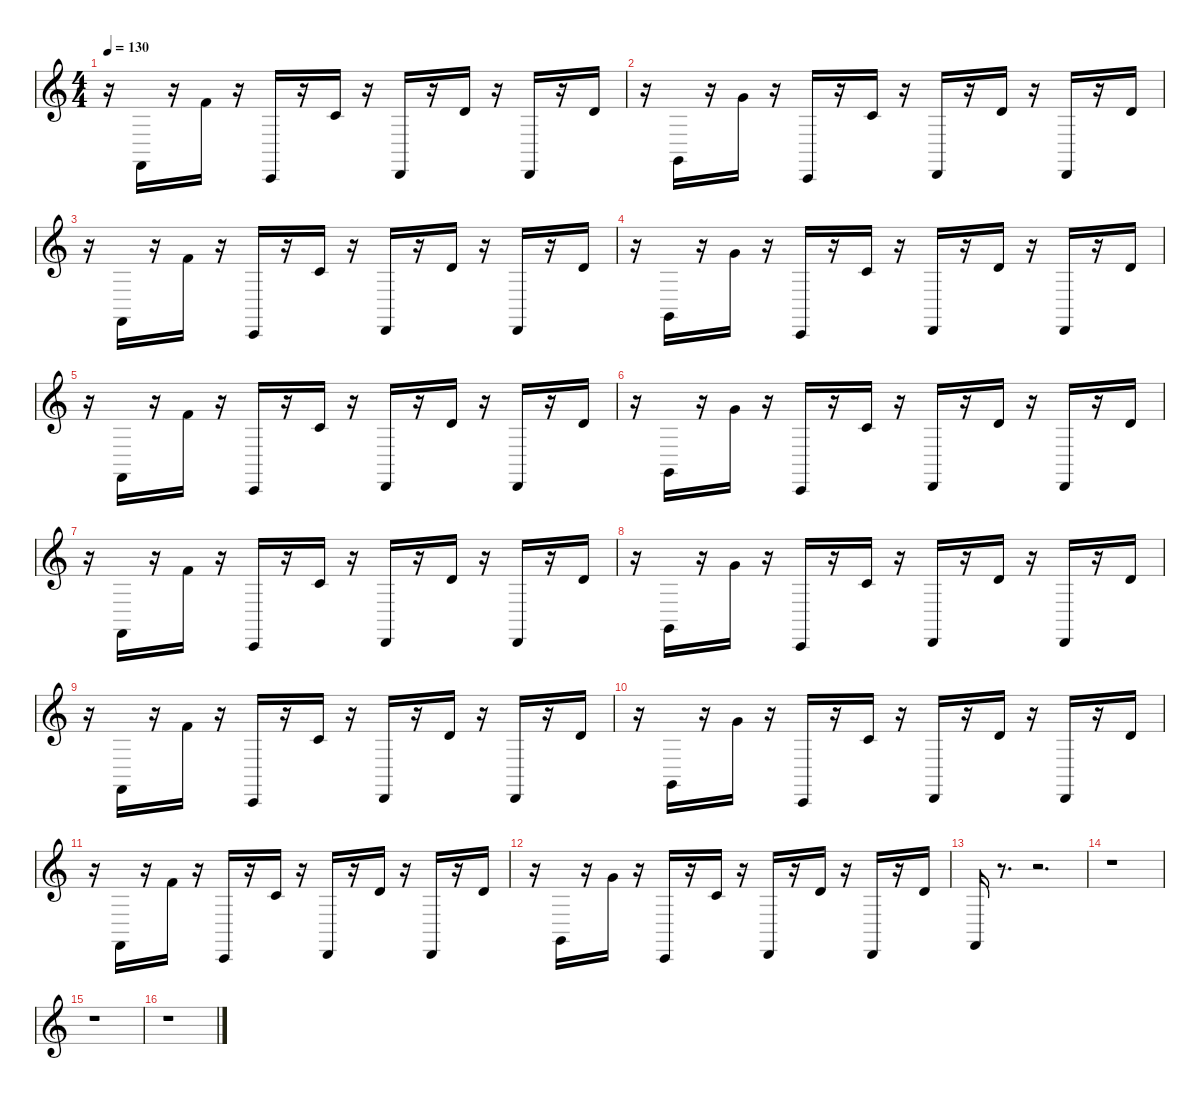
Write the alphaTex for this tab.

\defaultSystemsLayout 4
\hideDynamics
\bracketExtendMode nobrackets
\singleTrackTrackNamePolicy hidden
\multiTrackTrackNamePolicy hidden
\otherSystemsTrackNameOrientation horizontal
\track ("Synth 1-RH" "led.synth.") {defaultSystemsLayout 4 instrument lead8bassandlead}
\staff {score}
\tuning (E4 B3 G3 D3 A2 E2 B1)
\ts (4 4)
\tempo 130
\clef g2
\ks c
r.16{dy f beam Down} 1.6.16{beam Up} r.16{beam Up} 1.1.16{beam Up} r.16{beam Up} 1.7.16{beam Up} r.16{beam Up} 1.2.16{beam Up} r.16{beam Up} 3.7.16{beam Up} r.16{beam Up} 3.2.16{beam Up} r.16{beam Up} 3.7.16{beam Up} r.16{beam Up} 3.2.16{beam Up} |
r.16{beam Down} 3.6.16{beam Up} r.16{beam Up} 3.1.16{beam Up} r.16{beam Up} 1.7.16{beam Up} r.16{beam Up} 1.2.16{beam Up} r.16{beam Up} 3.7.16{beam Up} r.16{beam Up} 3.2.16{beam Up} r.16{beam Up} 3.7.16{beam Up} r.16{beam Up} 3.2.16{beam Up} |
r.16{beam Down} 1.6.16{beam Up} r.16{beam Up} 1.1.16{beam Up} r.16{beam Up} 1.7.16{beam Up} r.16{beam Up} 1.2.16{beam Up} r.16{beam Up} 3.7.16{beam Up} r.16{beam Up} 3.2.16{beam Up} r.16{beam Up} 3.7.16{beam Up} r.16{beam Up} 3.2.16{beam Up} |
r.16{beam Down} 3.6.16{beam Up} r.16{beam Up} 3.1.16{beam Up} r.16{beam Up} 1.7.16{beam Up} r.16{beam Up} 1.2.16{beam Up} r.16{beam Up} 3.7.16{beam Up} r.16{beam Up} 3.2.16{beam Up} r.16{beam Up} 3.7.16{beam Up} r.16{beam Up} 3.2.16{beam Up} |
r.16{beam Down} 1.6.16{beam Up} r.16{beam Up} 1.1.16{beam Up} r.16{beam Up} 1.7.16{beam Up} r.16{beam Up} 1.2.16{beam Up} r.16{beam Up} 3.7.16{beam Up} r.16{beam Up} 3.2.16{beam Up} r.16{beam Up} 3.7.16{beam Up} r.16{beam Up} 3.2.16{beam Up} |
r.16{beam Down} 3.6.16{beam Up} r.16{beam Up} 3.1.16{beam Up} r.16{beam Up} 1.7.16{beam Up} r.16{beam Up} 1.2.16{beam Up} r.16{beam Up} 3.7.16{beam Up} r.16{beam Up} 3.2.16{beam Up} r.16{beam Up} 3.7.16{beam Up} r.16{beam Up} 3.2.16{beam Up} |
r.16{beam Down} 1.6.16{beam Up} r.16{beam Up} 1.1.16{beam Up} r.16{beam Up} 1.7.16{beam Up} r.16{beam Up} 1.2.16{beam Up} r.16{beam Up} 3.7.16{beam Up} r.16{beam Up} 3.2.16{beam Up} r.16{beam Up} 3.7.16{beam Up} r.16{beam Up} 3.2.16{beam Up} |
r.16{beam Down} 3.6.16{beam Up} r.16{beam Up} 3.1.16{beam Up} r.16{beam Up} 1.7.16{beam Up} r.16{beam Up} 1.2.16{beam Up} r.16{beam Up} 3.7.16{beam Up} r.16{beam Up} 3.2.16{beam Up} r.16{beam Up} 3.7.16{beam Up} r.16{beam Up} 3.2.16{beam Up} |
r.16{beam Down} 1.6.16{beam Up} r.16{beam Up} 1.1.16{beam Up} r.16{beam Up} 1.7.16{beam Up} r.16{beam Up} 1.2.16{beam Up} r.16{beam Up} 3.7.16{beam Up} r.16{beam Up} 3.2.16{beam Up} r.16{beam Up} 3.7.16{beam Up} r.16{beam Up} 3.2.16{beam Up} |
r.16{beam Down} 3.6.16{beam Up} r.16{beam Up} 3.1.16{beam Up} r.16{beam Up} 1.7.16{beam Up} r.16{beam Up} 1.2.16{beam Up} r.16{beam Up} 3.7.16{beam Up} r.16{beam Up} 3.2.16{beam Up} r.16{beam Up} 3.7.16{beam Up} r.16{beam Up} 3.2.16{beam Up} |
r.16{beam Down} 1.6.16{beam Up} r.16{beam Up} 1.1.16{beam Up} r.16{beam Up} 1.7.16{beam Up} r.16{beam Up} 1.2.16{beam Up} r.16{beam Up} 3.7.16{beam Up} r.16{beam Up} 3.2.16{beam Up} r.16{beam Up} 3.7.16{beam Up} r.16{beam Up} 3.2.16{beam Up} |
r.16{beam Down} 3.6.16{beam Up} r.16{beam Up} 3.1.16{beam Up} r.16{beam Up} 1.7.16{beam Up} r.16{beam Up} 1.2.16{beam Up} r.16{beam Up} 3.7.16{beam Up} r.16{beam Up} 3.2.16{beam Up} r.16{beam Up} 3.7.16{beam Up} r.16{beam Up} 3.2.16{beam Up} |
1.6.16{beam Up} r.8{d beam Up} r.2{d beam Up} |
r.1{beam Down} |
r.1{beam Down} |
r.1{beam Down}
